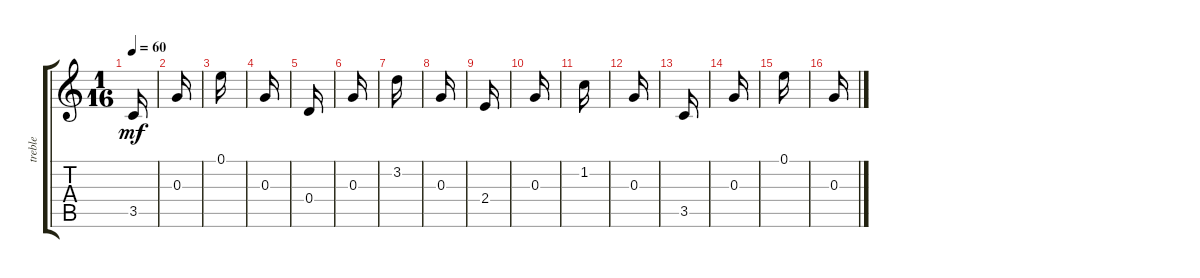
\track ("treble              " "treble    ") {instrument acousticguitarnylon}
\staff {score tabs}
\tuning (E4 B3 G3 D3 A2 E2) {hide}
\ts (1 16)
\tempo 60
\clef g2
\ks c
3.5.16{dy mf} |
0.3.16 |
0.1.16 |
0.3.16 |
0.4.16 |
0.3.16 |
3.2.16 |
0.3.16 |
2.4.16 |
0.3.16 |
1.2.16 |
0.3.16 |
3.5.16 |
0.3.16 |
0.1.16 |
0.3.16
